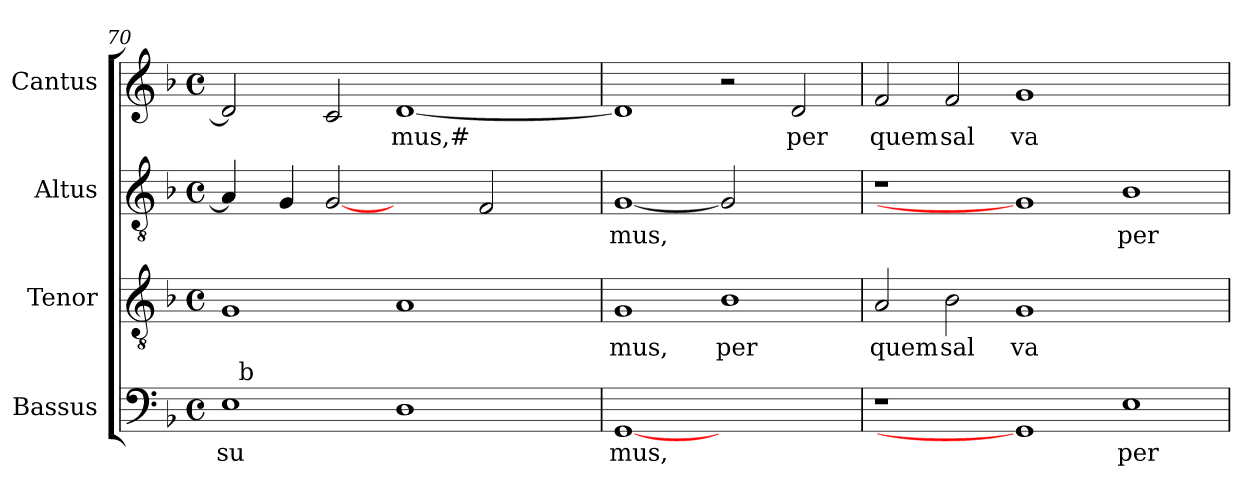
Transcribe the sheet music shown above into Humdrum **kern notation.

**kern	**text	**kern	**text	**kern	**text	**kern	**text
*part4	*part4	*part3	*part3	*part2	*part2	*part1	*part1
*staff4	*staff4	*staff3	*staff3	*staff2	*staff2	*staff1	*staff1
*I"Bassus	*	*I"Tenor	*	*I"Altus	*	*I"Cantus	*
*clefF4	*	*clefGv2	*	*clefGv2	*	*clefG2	*
*k[b-]	*	*k[b-]	*	*k[b-]	*	*k[b-]	*
*F:	*	*F:	*	*F:	*	*F:	*
*M4/4	*	*M4/4	*	*M4/4	*	*M4/4	*
*met(c)	*	*met(c)	*	*met(c)	*	*met(c)	*
=70	=70	=70	=70	=70	=70	=70	=70
!	!LO:LY:b:cj	!	!	!	!	!	!
*^	*	*	*	*	*	*	*
1E	32.ryy	su	1G	.	4A/]	.	2d/]	.
!	!LO:TX:a:t=b	!	!	!	!	!	!	!
.	1ryy	.	.	.	.	.	.	.
.	.	.	.	.	4G/	.	.	.
.	.	.	.	.	[2G	.	2c/	.
!	!	!	!	!	!	!	!	!LO:LY:b
1D	.	.	1A	.	2ryy	.	[<1d	-mus,#
.	2ryy	.	.	.	.	.	.	.
.	.	.	.	.	2F/	.	.	.
.	4ryy	.	.	.	.	.	.	.
.	8ryy	.	.	.	.	.	.	.
.	16ryy	.	.	.	.	.	.	.
.	64ryy	.	.	.	.	.	.	.
=71	=71	=71	=71	=71	=71	=71	=71	=71
!	!	!LO:LY:b:cj	!	!LO:LY:b:cj	!	!LO:LY:b:cj	!	!
*v	*v	*	*	*	*	*	*	*
[1GG	mus,	1G	mus,	[1G	-mus,	1d]	.
!	!	!	!LO:LY:b:cj	!	!	!	!
1ryy	.	1B-	per	2G]	.	2r	.
!	!	!	!	!	!	!	!LO:LY:b:cj
.	.	.	.	2ryy	.	2d/	per
=72	=72	=72	=72	=72	=72	=72	=72
!	!	!	!LO:LY:b:cj	!	!	!	!LO:LY:b:cj
1r	.	2A/	quem	1r	.	2f/	quem
!	!	!	!LO:LY:b:cj	!	!	!	!LO:LY:b:cj
.	.	2B-\	sal	.	.	2f/	sal
!	!	!	!LO:LY:b:cj	!	!	!	!LO:LY:b:cj
1GG]	.	1G	va	1G]	.	1g	va
!	!LO:LY:b:cj	!	!	!	!LO:LY:b:cj	!	!
1E	per	1ryy	.	1B-	per	1ryy	.
=	=	=	=	=	=	=	=
*-	*-	*-	*-	*-	*-	*-	*-
